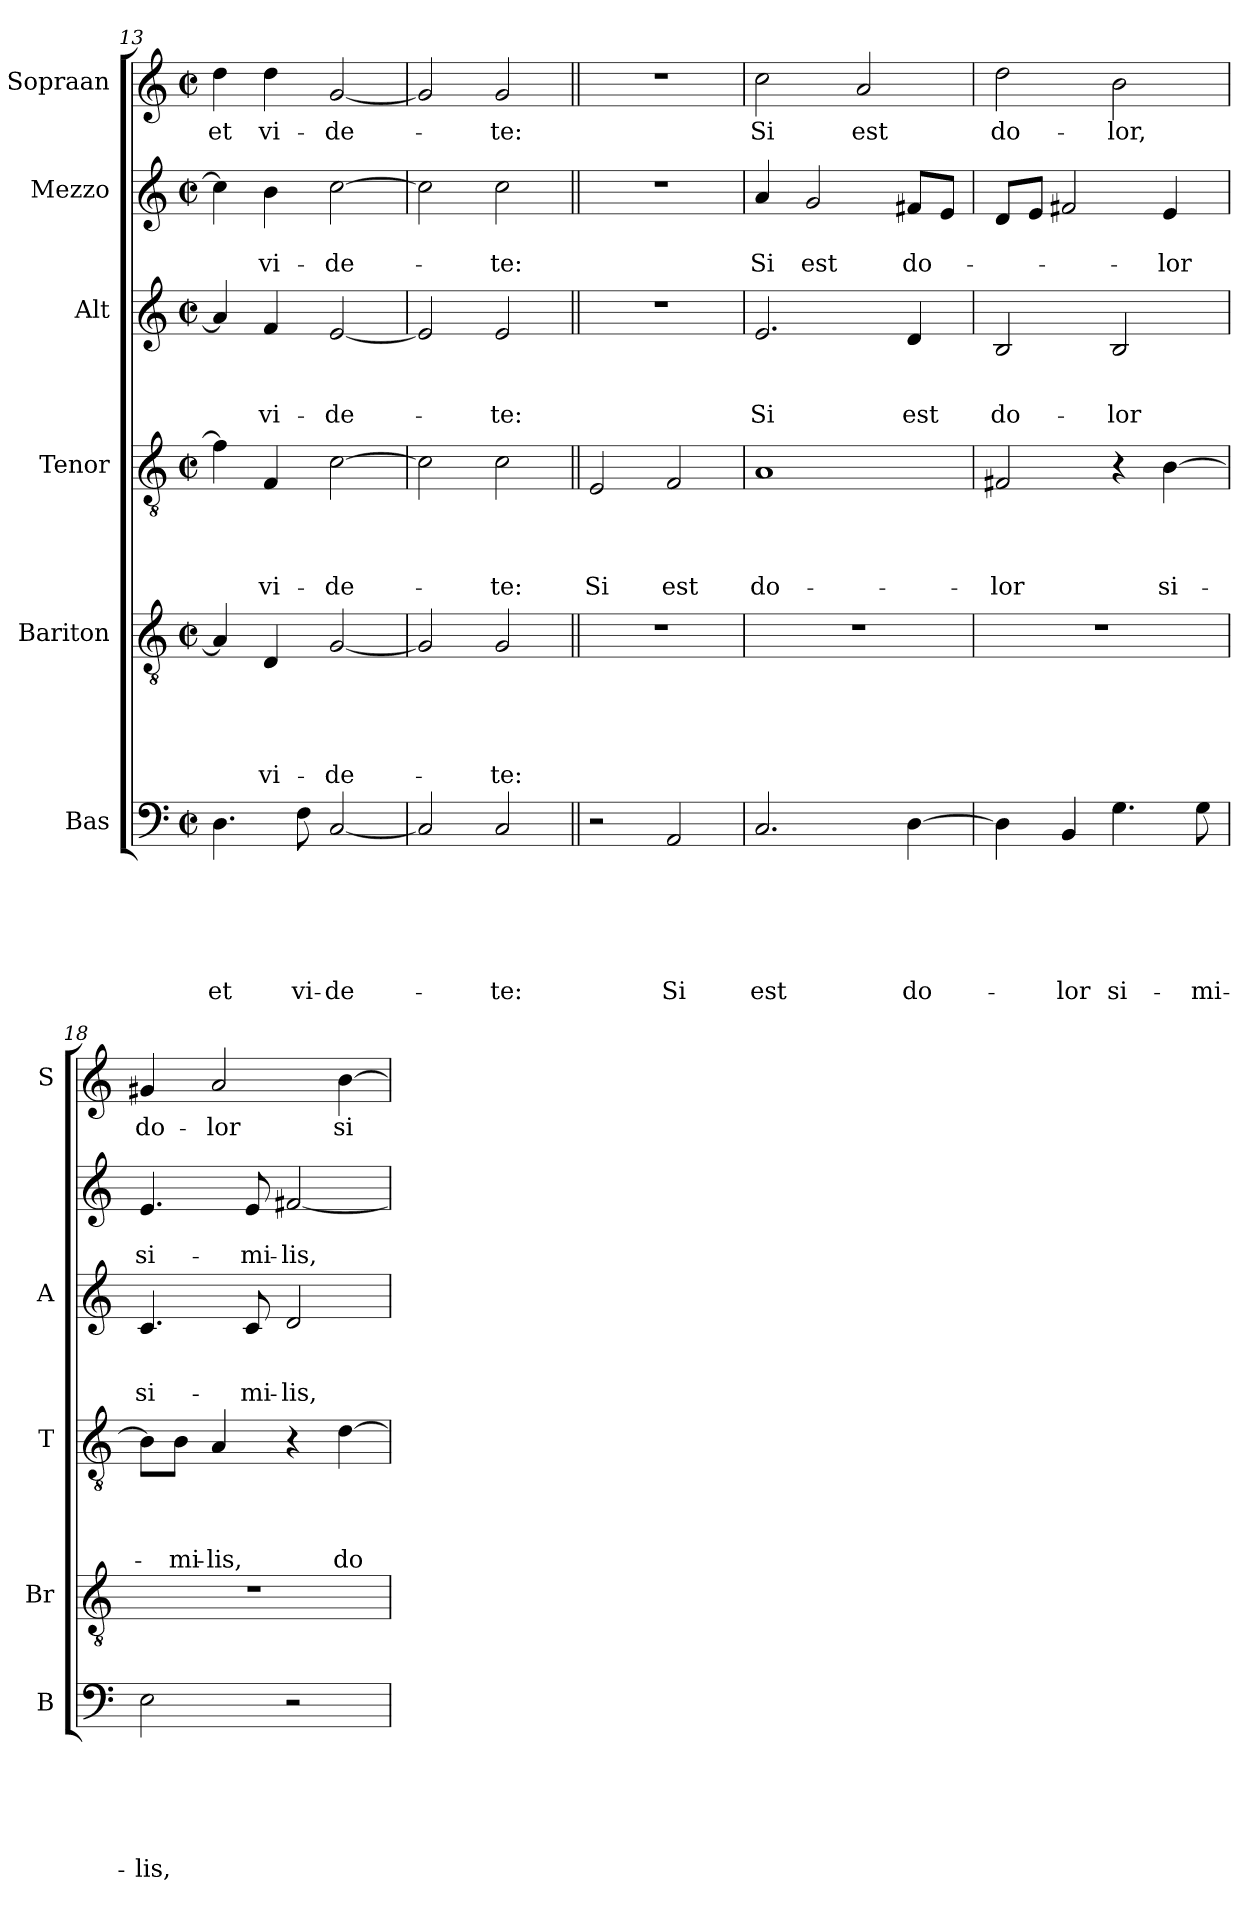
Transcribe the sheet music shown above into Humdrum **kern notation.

**kern	**text	**text	**text	**text	**text	**text	**kern	**text	**text	**text	**text	**text	**kern	**text	**text	**text	**text	**kern	**text	**text	**text	**kern	**text	**text	**kern	**text
*part6	*part6	*part6	*part6	*part6	*part6	*part6	*part5	*part5	*part5	*part5	*part5	*part5	*part4	*part4	*part4	*part4	*part4	*part3	*part3	*part3	*part3	*part2	*part2	*part2	*part1	*part1
*staff6	*staff6	*staff6	*staff6	*staff6	*staff6	*staff6	*staff5	*staff5	*staff5	*staff5	*staff5	*staff5	*staff4	*staff4	*staff4	*staff4	*staff4	*staff3	*staff3	*staff3	*staff3	*staff2	*staff2	*staff2	*staff1	*staff1
*I"Bas	*	*	*	*	*	*	*I"Bariton	*	*	*	*	*	*I"Tenor	*	*	*	*	*I"Alt	*	*	*	*I"Mezzo	*	*	*I"Sopraan	*
*I'B	*	*	*	*	*	*	*I'Br	*	*	*	*	*	*I'T	*	*	*	*	*I'A	*	*	*	*	*	*	*I'S	*
*clefF4	*	*	*	*	*	*	*clefGv2	*	*	*	*	*	*clefGv2	*	*	*	*	*clefG2	*	*	*	*clefG2	*	*	*clefG2	*
*k[]	*	*	*	*	*	*	*k[]	*	*	*	*	*	*k[]	*	*	*	*	*k[]	*	*	*	*k[]	*	*	*k[]	*
*C:	*	*	*	*	*	*	*C:	*	*	*	*	*	*C:	*	*	*	*	*C:	*	*	*	*C:	*	*	*C:	*
*M2/2	*	*	*	*	*	*	*M2/2	*	*	*	*	*	*M2/2	*	*	*	*	*M2/2	*	*	*	*M2/2	*	*	*M2/2	*
*met(c|)	*	*	*	*	*	*	*met(c|)	*	*	*	*	*	*met(c|)	*	*	*	*	*met(c|)	*	*	*	*met(c|)	*	*	*met(c|)	*
=13	=13	=13	=13	=13	=13	=13	=13	=13	=13	=13	=13	=13	=13	=13	=13	=13	=13	=13	=13	=13	=13	=13	=13	=13	=13	=13
!	!	!	!	!	!	!LO:LY:b	!	!	!	!	!	!	!	!	!	!	!	!	!	!	!	!	!	!	!	!LO:LY:b
4.D\	.	.	.	.	.	et	4A/]	.	.	.	.	.	4f\]	.	.	.	.	4a/]	.	.	.	4cc\]	.	.	4dd\	et
!	!	!	!	!	!	!	!	!	!	!	!	!LO:LY:b	!	!	!	!	!LO:LY:b	!	!	!	!LO:LY:b	!	!	!LO:LY:b	!	!LO:LY:b
.	.	.	.	.	.	.	4D/	.	.	.	.	vi-	4F/	.	.	.	vi-	4f/	.	.	vi-	4b\	.	vi-	4dd\	vi-
!	!	!	!	!	!	!LO:LY:b	!	!	!	!	!	!	!	!	!	!	!	!	!	!	!	!	!	!	!	!
8F\	.	.	.	.	.	vi-	.	.	.	.	.	.	.	.	.	.	.	.	.	.	.	.	.	.	.	.
!	!	!	!	!	!	!LO:LY:b	!	!	!	!	!	!LO:LY:b	!	!	!	!	!LO:LY:b	!	!	!	!LO:LY:b	!	!	!LO:LY:b	!	!LO:LY:b
[2C/	.	.	.	.	.	-de-	[2G/	.	.	.	.	-de-	[2c\	.	.	.	-de-	[2e/	.	.	-de-	[2cc\	.	-de-	[2g/	-de-
=14	=14	=14	=14	=14	=14	=14	=14	=14	=14	=14	=14	=14	=14	=14	=14	=14	=14	=14	=14	=14	=14	=14	=14	=14	=14	=14
2C/]	.	.	.	.	.	.	2G/]	.	.	.	.	.	2c\]	.	.	.	.	2e/]	.	.	.	2cc\]	.	.	2g/]	.
!	!	!	!	!	!	!LO:LY:b	!	!	!	!	!	!LO:LY:b	!	!	!	!	!LO:LY:b	!	!	!	!LO:LY:b	!	!	!LO:LY:b	!	!LO:LY:b
2C/	.	.	.	.	.	-te:	2G/	.	.	.	.	-te:	2c\	.	.	.	-te:	2e/	.	.	-te:	2cc\	.	-te:	2g/	-te:
!!LO:PB:g=z
=15||	=15||	=15||	=15||	=15||	=15||	=15||	=15||	=15||	=15||	=15||	=15||	=15||	=15||	=15||	=15||	=15||	=15||	=15||	=15||	=15||	=15||	=15||	=15||	=15||	=15||	=15||
!	!	!	!	!	!	!	!	!	!	!	!	!	!	!	!	!	!LO:LY:b	!	!	!	!	!	!	!	!	!
2r	.	.	.	.	.	.	1r	.	.	.	.	.	2E/	.	.	.	Si	1r	.	.	.	1r	.	.	1r	.
!	!	!	!	!	!	!LO:LY:b	!	!	!	!	!	!	!	!	!	!	!LO:LY:b	!	!	!	!	!	!	!	!	!
2AA/	.	.	.	.	.	Si	.	.	.	.	.	.	2F/	.	.	.	est	.	.	.	.	.	.	.	.	.
=16	=16	=16	=16	=16	=16	=16	=16	=16	=16	=16	=16	=16	=16	=16	=16	=16	=16	=16	=16	=16	=16	=16	=16	=16	=16	=16
!	!	!	!	!	!	!LO:LY:b	!	!	!	!	!	!	!	!	!	!	!LO:LY:b	!	!	!	!LO:LY:b	!	!	!LO:LY:b	!	!LO:LY:b
2.C/	.	.	.	.	.	est	1r	.	.	.	.	.	1A	.	.	.	do-	2.e/	.	.	Si	4a/	.	Si	2cc\	Si
!	!	!	!	!	!	!	!	!	!	!	!	!	!	!	!	!	!	!	!	!	!	!	!	!LO:LY:b	!	!
.	.	.	.	.	.	.	.	.	.	.	.	.	.	.	.	.	.	.	.	.	.	2g/	.	est	.	.
!	!	!	!	!	!	!	!	!	!	!	!	!	!	!	!	!	!	!	!	!	!	!	!	!	!	!LO:LY:b
.	.	.	.	.	.	.	.	.	.	.	.	.	.	.	.	.	.	.	.	.	.	.	.	.	2a/	est
!	!	!	!	!	!	!LO:LY:b	!	!	!	!	!	!	!	!	!	!	!	!	!	!	!LO:LY:b	!	!	!LO:LY:b	!	!
[4D\	.	.	.	.	.	do-	.	.	.	.	.	.	.	.	.	.	.	4d/	.	.	est	8f#X/L	.	do-	.	.
.	.	.	.	.	.	.	.	.	.	.	.	.	.	.	.	.	.	.	.	.	.	8e/J	.	.	.	.
=17	=17	=17	=17	=17	=17	=17	=17	=17	=17	=17	=17	=17	=17	=17	=17	=17	=17	=17	=17	=17	=17	=17	=17	=17	=17	=17
!	!	!	!	!	!	!	!	!	!	!	!	!	!	!	!	!	!LO:LY:b	!	!	!	!LO:LY:b	!	!	!	!	!LO:LY:b
4D\]	.	.	.	.	.	.	1r	.	.	.	.	.	2F#X/	.	.	.	-lor	2B/	.	.	do-	8d/L	.	.	2dd\	do-
.	.	.	.	.	.	.	.	.	.	.	.	.	.	.	.	.	.	.	.	.	.	8e/J	.	.	.	.
!	!	!	!	!	!	!LO:LY:b	!	!	!	!	!	!	!	!	!	!	!	!	!	!	!	!	!	!	!	!
4BB/	.	.	.	.	.	-lor	.	.	.	.	.	.	.	.	.	.	.	.	.	.	.	2f#X/	.	.	.	.
!	!	!	!	!	!	!LO:LY:b	!	!	!	!	!	!	!	!	!	!	!	!	!	!	!LO:LY:b	!	!	!	!	!LO:LY:b
4.G\	.	.	.	.	.	si-	.	.	.	.	.	.	4r	.	.	.	.	2B/	.	.	-lor	.	.	.	2b\	-lor,
!	!	!	!	!	!	!	!	!	!	!	!	!	!	!	!	!	!LO:LY:b	!	!	!	!	!	!	!LO:LY:b	!	!
.	.	.	.	.	.	.	.	.	.	.	.	.	[4B\	.	.	.	si-	.	.	.	.	4e/	.	-lor	.	.
!	!	!	!	!	!	!LO:LY:b	!	!	!	!	!	!	!	!	!	!	!	!	!	!	!	!	!	!	!	!
8G\	.	.	.	.	.	-mi-	.	.	.	.	.	.	.	.	.	.	.	.	.	.	.	.	.	.	.	.
=18	=18	=18	=18	=18	=18	=18	=18	=18	=18	=18	=18	=18	=18	=18	=18	=18	=18	=18	=18	=18	=18	=18	=18	=18	=18	=18
!	!	!	!	!	!	!LO:LY:b	!	!	!	!	!	!	!	!	!	!	!	!	!	!	!LO:LY:b	!	!	!LO:LY:b	!	!LO:LY:b
2E\	.	.	.	.	.	-lis,	1r	.	.	.	.	.	8B\L]	.	.	.	.	4.c/	.	.	si-	4.e/	.	si-	4g#X/	do-
!	!	!	!	!	!	!	!	!	!	!	!	!	!	!	!	!	!LO:LY:b	!	!	!	!	!	!	!	!	!
.	.	.	.	.	.	.	.	.	.	.	.	.	8B\J	.	.	.	-mi-	.	.	.	.	.	.	.	.	.
!	!	!	!	!	!	!	!	!	!	!	!	!	!	!	!	!	!LO:LY:b	!	!	!	!	!	!	!	!	!LO:LY:b
.	.	.	.	.	.	.	.	.	.	.	.	.	4A/	.	.	.	-lis,	.	.	.	.	.	.	.	2a/	-lor
!	!	!	!	!	!	!	!	!	!	!	!	!	!	!	!	!	!	!	!	!	!LO:LY:b	!	!	!LO:LY:b	!	!
.	.	.	.	.	.	.	.	.	.	.	.	.	.	.	.	.	.	8c/	.	.	-mi-	8e/	.	-mi-	.	.
!	!	!	!	!	!	!	!	!	!	!	!	!	!	!	!	!	!	!	!	!	!LO:LY:b	!	!	!LO:LY:b	!	!
2r	.	.	.	.	.	.	.	.	.	.	.	.	4r	.	.	.	.	2d/	.	.	-lis,	[2f#X/	.	-lis,	.	.
!	!	!	!	!	!	!	!	!	!	!	!	!	!	!	!	!	!LO:LY:b	!	!	!	!	!	!	!	!	!LO:LY:b
.	.	.	.	.	.	.	.	.	.	.	.	.	[4d\	.	.	.	do-	.	.	.	.	.	.	.	[4b\	si-
=	=	=	=	=	=	=	=	=	=	=	=	=	=	=	=	=	=	=	=	=	=	=	=	=	=	=
*-	*-	*-	*-	*-	*-	*-	*-	*-	*-	*-	*-	*-	*-	*-	*-	*-	*-	*-	*-	*-	*-	*-	*-	*-	*-	*-
